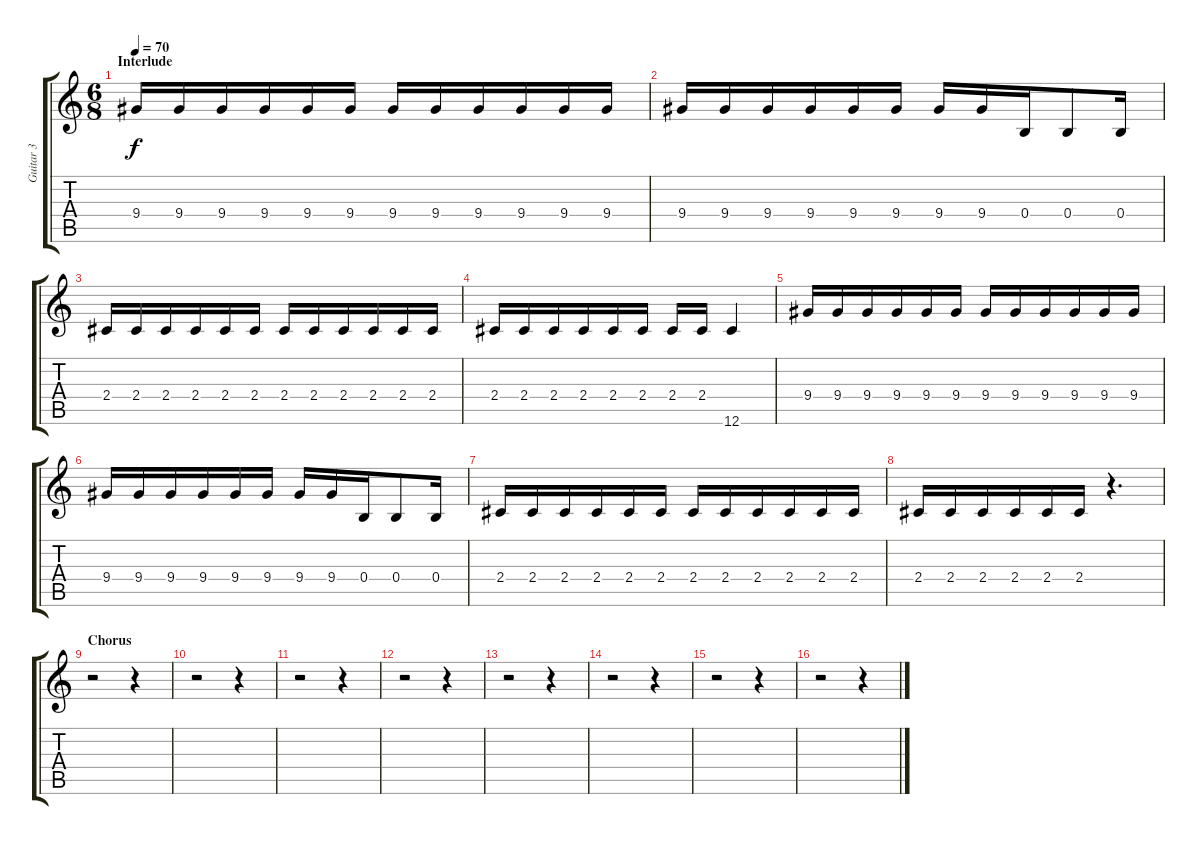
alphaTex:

\track ("Guitar 3" "Guitar 3") {instrument distortionguitar}
\staff {score tabs}
\tuning (Db4 Ab3 E3 B2 Gb2 Db2) {hide}
\ts (6 8)
\section ("" "Interlude")
\tempo 70
\clef g2
\ks c
9.4.16{dy f} 9.4.16 9.4.16 9.4.16 9.4.16 9.4.16 9.4.16 9.4.16 9.4.16 9.4.16 9.4.16 9.4.16 |
9.4.16 9.4.16 9.4.16 9.4.16 9.4.16 9.4.16 9.4.16 9.4.16 0.4.16 0.4.8 0.4.16 |
2.4.16 2.4.16 2.4.16 2.4.16 2.4.16 2.4.16 2.4.16 2.4.16 2.4.16 2.4.16 2.4.16 2.4.16 |
2.4.16 2.4.16 2.4.16 2.4.16 2.4.16 2.4.16 2.4.16 2.4.16 12.6.4 |
9.4.16 9.4.16 9.4.16 9.4.16 9.4.16 9.4.16 9.4.16 9.4.16 9.4.16 9.4.16 9.4.16 9.4.16 |
9.4.16 9.4.16 9.4.16 9.4.16 9.4.16 9.4.16 9.4.16 9.4.16 0.4.16 0.4.8 0.4.16 |
2.4.16 2.4.16 2.4.16 2.4.16 2.4.16 2.4.16 2.4.16 2.4.16 2.4.16 2.4.16 2.4.16 2.4.16 |
2.4.16 2.4.16 2.4.16 2.4.16 2.4.16 2.4.16 r.4{d} |
\section ("" "Chorus")
r.2 r.4 |
r.2 r.4 |
r.2 r.4 |
r.2 r.4 |
r.2 r.4 |
r.2 r.4 |
r.2 r.4 |
r.2 r.4
